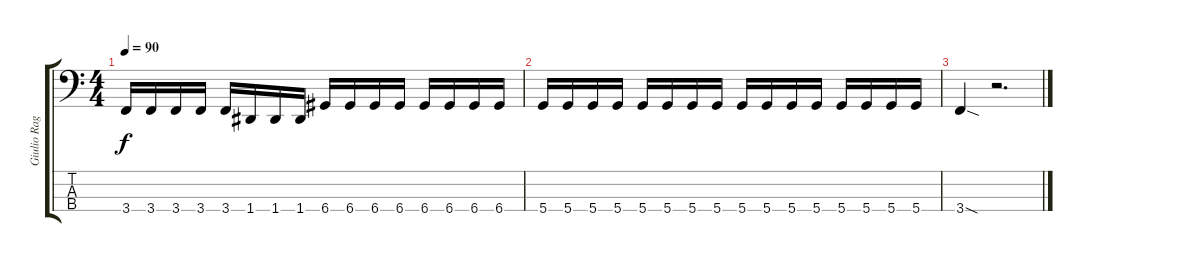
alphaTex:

\track ("Giulio Ragno Favero" "Giulio Rag") {instrument electricbasspick}
\staff {score tabs}
\tuning (G2 D2 A1 D1) {hide}
\ts (4 4)
\tempo 90
\clef f4
\ks c
3.4.16{dy f} 3.4.16 3.4.16 3.4.16 3.4.16 1.4.16 1.4.16 1.4.16 6.4.16 6.4.16 6.4.16 6.4.16 6.4.16 6.4.16 6.4.16 6.4.16 |
5.4.16 5.4.16 5.4.16 5.4.16 5.4.16 5.4.16 5.4.16 5.4.16 5.4.16 5.4.16 5.4.16 5.4.16 5.4.16 5.4.16 5.4.16 5.4.16 |
3.4{sod}.4 r.2{d}
